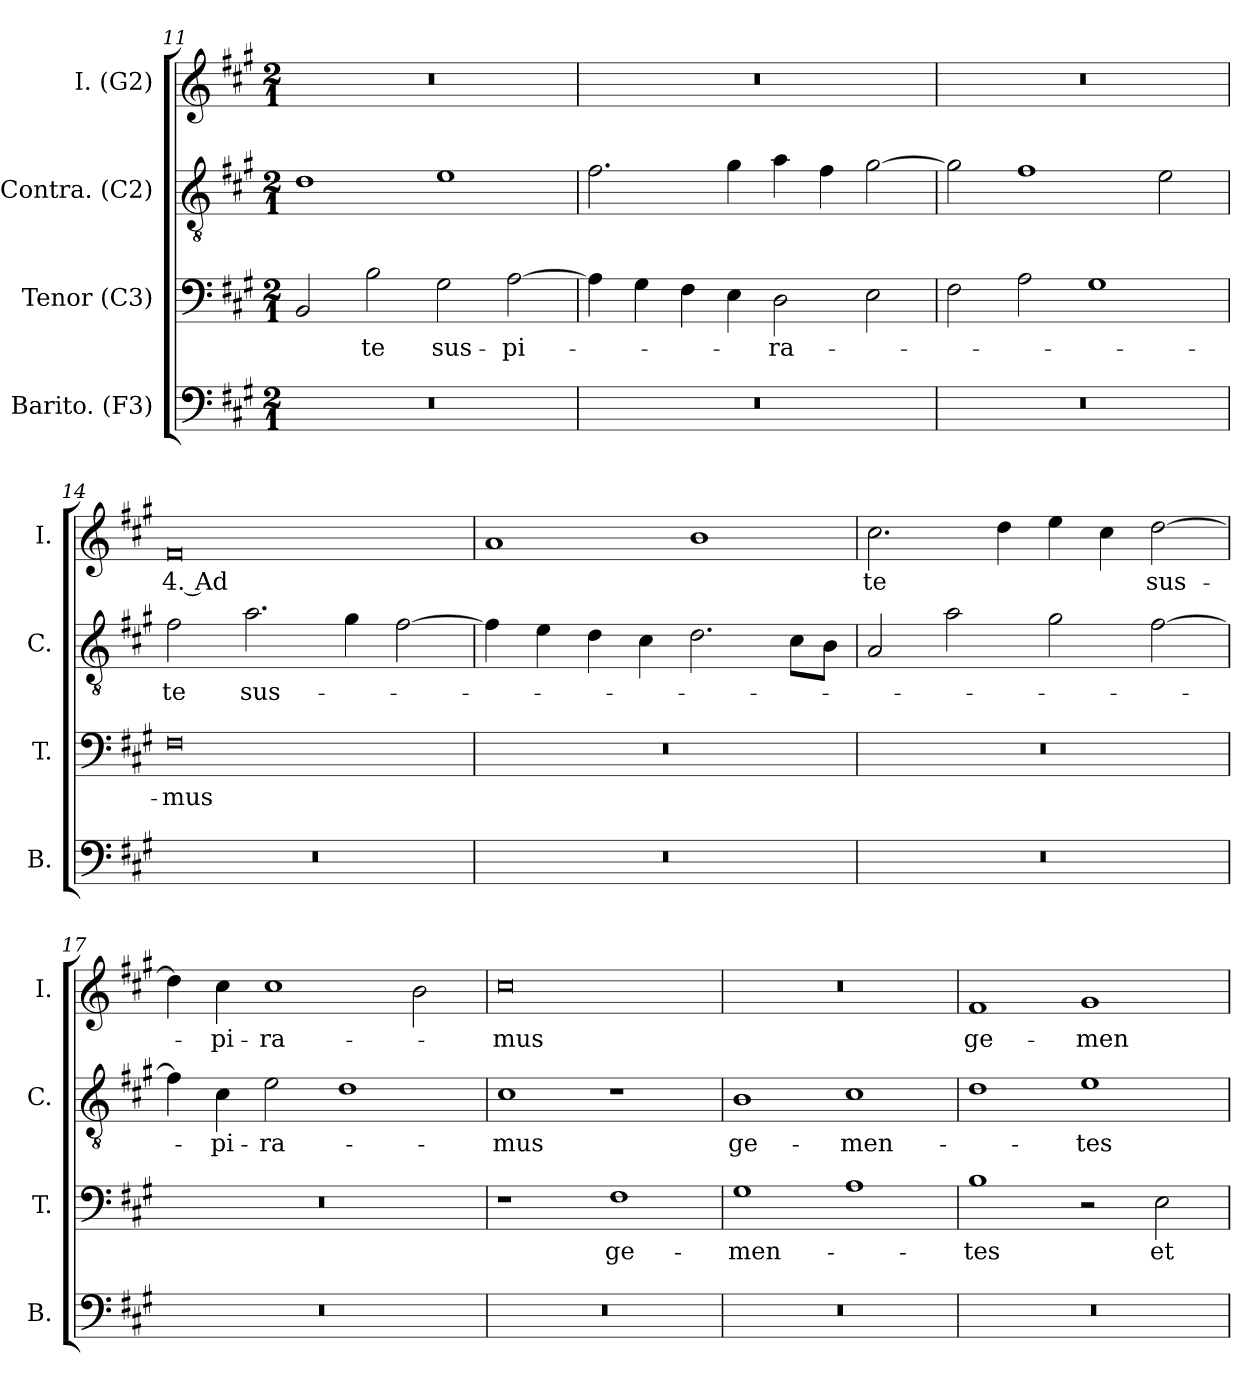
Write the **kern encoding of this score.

**kern	**kern	**text	**kern	**text	**kern	**text
*part4	*part3	*part3	*part2	*part2	*part1	*part1
*staff4	*staff3	*staff3	*staff2	*staff2	*staff1	*staff1
*I"Barito. (F3)	*I"Tenor (C3)	*	*I"Contra. (C2)	*	*I"I. (G2)	*
*I'B.	*I'T.	*	*I'C.	*	*I'I.	*
!!LO:LB:g=z
*clefF4	*clefF4	*	*clefGv2	*	*clefG2	*
*	*ITrd7c12	*	*ITrd7c12	*	*	*
*k[f#c#g#]	*k[f#c#g#]	*	*k[f#c#g#]	*	*k[f#c#g#]	*
*A:	*A:	*	*A:	*	*A:	*
*M2/1	*M2/1	*	*M2/1	*	*M2/1	*
=11	=11	=11	=11	=11	=11	=11
!LO:N:vis=1	!	!	!	!	!LO:N:vis=1	!
0r	2BBBi/	.	1Di	.	0r	.
!	!	!LO:LY:b:color=#000000	!	!	!	!
.	2BBi\	te	.	.	.	.
!	!	!LO:LY:b:color=#000000	!	!	!	!
.	2GG#i\	sus-	1Ei	.	.	.
!	!	!LO:LY:b:color=#000000	!	!	!	!
.	[2AAi\	-pi-	.	.	.	.
=12	=12	=12	=12	=12	=12	=12
!LO:N:vis=1	!	!	!	!	!LO:N:vis=1	!
0r	4AAi\]	.	2.F#i\	.	0r	.
.	4GG#i\	.	.	.	.	.
.	4FF#i\	.	.	.	.	.
.	4EEi\	.	4G#i\	.	.	.
!	!	!LO:LY:b:color=#000000	!	!	!	!
.	2DDi\	-ra-	4Ai\	.	.	.
.	.	.	4F#i\	.	.	.
.	2EEi\	.	[2G#i\	.	.	.
=13	=13	=13	=13	=13	=13	=13
!LO:N:vis=1	!	!	!	!	!LO:N:vis=1	!
0r	2FF#i\	.	2G#i\]	.	0r	.
.	2AAi\	.	1F#i	.	.	.
.	1GG#i	.	.	.	.	.
.	.	.	2Ei\	.	.	.
=14	=14	=14	=14	=14	=14	=14
!LO:N:vis=1	!	!	!	!	!	!
!	!	!LO:LY:b:color=#000000	!	!	!	!
!	!	!	!	!LO:LY:b:color=#000000	!	!
!	!	!	!	!	!	!LO:LY:b:color=#000000
0r	0FF#i	-mus	2F#i\	te	0f#i	4. Ad
!	!	!	!	!LO:LY:b:color=#000000	!	!
.	.	.	2.Ai\	sus-	.	.
.	.	.	4G#i\	.	.	.
.	.	.	[2F#i\	.	.	.
=15	=15	=15	=15	=15	=15	=15
!LO:N:vis=1	!LO:N:vis=1	!	!	!	!	!
0r	0r	.	4F#i\]	.	1ai	.
.	.	.	4Ei\	.	.	.
.	.	.	4Di\	.	.	.
.	.	.	4C#i\	.	.	.
.	.	.	2.Di\	.	1bi	.
.	.	.	8C#i\L	.	.	.
.	.	.	8BBi\J	.	.	.
!!LO:PB:g=z
=16	=16	=16	=16	=16	=16	=16
!LO:N:vis=1	!LO:N:vis=1	!	!	!	!	!
!	!	!	!	!	!	!LO:LY:b:color=#000000
0r	0r	.	2AAi/	.	2.cc#i\	te
.	.	.	2Ai\	.	.	.
.	.	.	.	.	4ddi\	.
.	.	.	2G#i\	.	4eei\	.
.	.	.	.	.	4cc#i\	.
!	!	!	!	!	!	!LO:LY:b:color=#000000
.	.	.	[2F#i\	.	[2ddi\	sus-
=17	=17	=17	=17	=17	=17	=17
!LO:N:vis=1	!LO:N:vis=1	!	!	!	!	!
0r	0r	.	4F#i\]	.	4ddi\]	.
!	!	!	!	!LO:LY:b:color=#000000	!	!
!	!	!	!	!	!	!LO:LY:b:color=#000000
.	.	.	4C#i\	-pi-	4cc#i\	-pi-
!	!	!	!	!LO:LY:b:color=#000000	!	!
!	!	!	!	!	!	!LO:LY:b:color=#000000
.	.	.	2Ei\	-ra-	1cc#i	-ra-
.	.	.	1Di	.	.	.
.	.	.	.	.	2bi\	.
=18	=18	=18	=18	=18	=18	=18
!LO:N:vis=1	!	!	!	!	!	!
!	!	!	!	!LO:LY:b:color=#000000	!	!
!	!	!	!	!	!	!LO:LY:b:color=#000000
0r	1r	.	1C#i	-mus	0cc#i	-mus
!	!	!LO:LY:b:color=#000000	!	!	!	!
.	1FF#i	ge-	1r	.	.	.
=19	=19	=19	=19	=19	=19	=19
!LO:N:vis=1	!	!	!	!	!	!
!	!	!LO:LY:b:color=#000000	!	!	!	!
!	!	!	!	!LO:LY:b:color=#000000	!LO:N:vis=1	!
0r	1GG#i	-men-	1BBi	ge-	0r	.
!	!	!	!	!LO:LY:b:color=#000000	!	!
.	1AAi	.	1C#i	-men-	.	.
=20	=20	=20	=20	=20	=20	=20
!LO:N:vis=1	!	!	!	!	!	!
!	!	!LO:LY:b:color=#000000	!	!	!	!
!	!	!	!	!	!	!LO:LY:b:color=#000000
0r	1BBi	-tes	1Di	.	1f#i	ge-
!	!	!	!	!LO:LY:b:color=#000000	!	!
!	!	!	!	!	!	!LO:LY:b:color=#000000
.	2r	.	1Ei	-tes	1g#i	-men-
!	!	!LO:LY:b:color=#000000	!	!	!	!
.	2EEi\	et	.	.	.	.
=	=	=	=	=	=	=
*-	*-	*-	*-	*-	*-	*-
